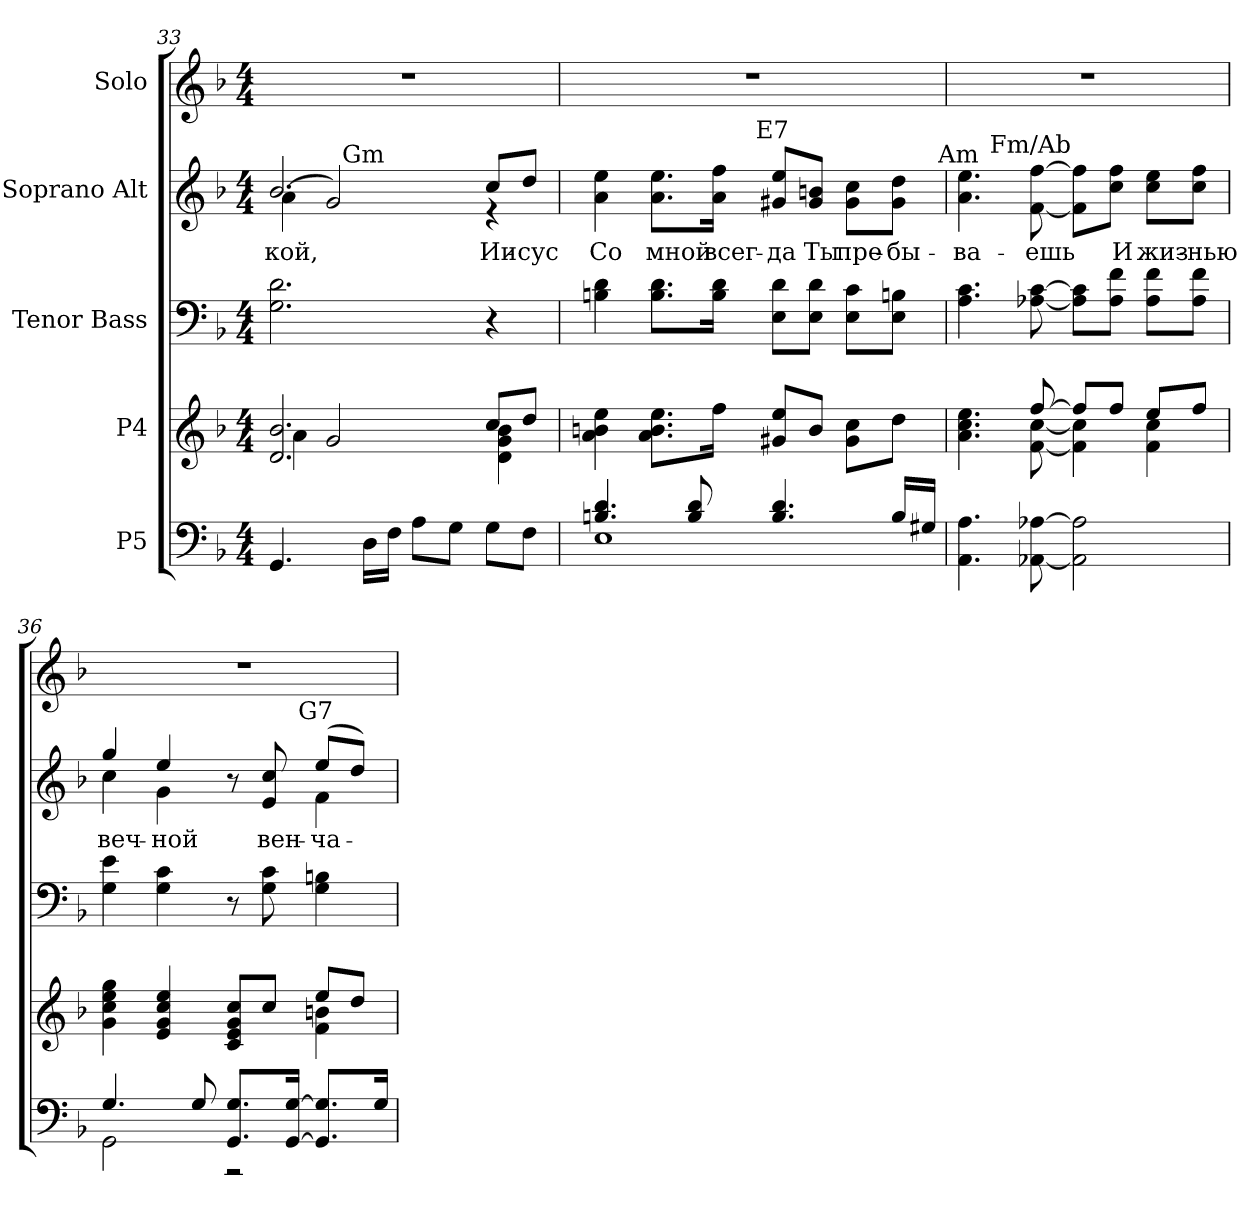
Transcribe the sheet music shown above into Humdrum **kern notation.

**kern	**kern	**kern	**kern	**text	**kern
*part5	*part4	*part3	*part2	*part2	*part1
*staff5	*staff4	*staff3	*staff2	*staff2	*staff1
*I"P5	*I"P4	*I"Tenor Bass	*I"Soprano Alt	*	*I"Solo
*clefF4	*clefG2	*clefF4	*clefG2	*	*clefG2
*k[b-]	*k[b-]	*k[b-]	*k[b-]	*	*k[b-]
*F:	*F:	*F:	*F:	*	*F:
*M4/4	*M4/4	*M4/4	*M4/4	*	*M4/4
=33	=33	=33	=33	=33	=33
*	*^	*	*	*	*
!	!	!	!	!LO:TX:a:cj:t=Gm'9	!	!
!	!	!	!	!	!LO:LY:b:color=#000000	!
*	*	*	*	*^	*	*
*	*	*	*	*	*^	*	*
4.GGi/	2.di/ 2.b-i	4ai\	2.Gi\ 2.di	2.b-i/	(4ai\	4.ryy	-кой,	1r
.	.	2gi/	.	.	2gi/)	.	.	.
!	!	!	!	!	!	!LO:TX:a:cj:t=Gm	!	!
16Di\LL	.	.	.	.	.	2ryy	.	.
16Fi\JJ	.	.	.	.	.	.	.	.
8Ai\L	.	.	.	.	.	.	.	.
8Gi\J	.	.	.	.	.	.	.	.
!	!	!	!	!	!	!	!LO:LY:b:color=#000000	!
8Gi\L	8cci/L	4di\ 4gi 4b-i	4r	8cci/L	4r	.	Ии-	.
!	!	!	!	!	!	!	!LO:LY:b:color=#000000	!
8Fi\J	8ddi/J	.	.	8ddi/J	.	8ryy	-сус	.
*	*v	*v	*	*v	*v	*v	*	*
!!LO:LB:g=z
=34	=34	=34	=34	=34	=34
*^	*	*	*	*	*
*	*	*	*	*^	*	*
*	*	*	*	*	*^	*	*
!	!	!	!	!LO:TX:a:cj:t=E7sus4	!	!	!	!
!	!	!	!	!	!	!	!LO:LY:b:color=#000000	!
*	*	*	*	*v	*v	*v	*	*
4.Bni/ 4.di	1Ei	4ai\ 4bni 4eei	4Bni\ 4di	4ai\ 4eei	Со	1r
!	!	!	!	!	!LO:LY:b:color=#000000	!
.	.	8.ai\ 8.bi\ 8.eei\L	8.Bi\ 8.di\L	8.ai\ 8.eei\L	мной	.
8Bi/ 8di	.	.	.	.	.	.
!	!	!	!	!	!LO:LY:b:color=#000000	!
.	.	16ffi\Jk	16Bi\ 16di\Jk	16ai\ 16ffi\Jk	всег-	.
!	!	!	!	!LO:TX:a:cj:t=E7	!	!
!	!	!	!	!	!LO:LY:b:color=#000000	!
4.Bi/ 4.di	.	8g#Xi/ 8eei/L	8Ei\ 8di\L	8g#Xi/ 8eei/L	-да	.
!	!	!	!	!	!LO:LY:b:color=#000000	!
.	.	8bi/J	8Ei\ 8di\J	8g#i/ 8bni/J	Ты	.
!	!	!	!	!	!LO:LY:b:color=#000000	!
.	.	8g#i\ 8cci\L	8Ei\ 8ci\L	8g#i\ 8cci\L	пре-	.
!	!	!	!	!	!LO:LY:b:color=#000000	!
16Bi/LL	.	8ddi\J	8Ei\ 8Bni\J	8g#i\ 8ddi\J	-бы-	.
16G#Xi/JJ	.	.	.	.	.	.
*v	*v	*	*	*	*	*
=35	=35	=35	=35	=35	=35
*	*^	*	*	*	*
!	!	!	!	!LO:TX:a:cj:t=Am	!	!
!	!	!	!	!	!LO:LY:b:color=#000000	!
4.AAi\ 4.Ai	4.ai\ 4.cci 4.eei	4.ryy	4.Ai\ 4.ci	4.ai\ 4.eei	-ва-	1r
!	!	!	!	!LO:TX:a:cj:t=Fm/Ab	!	!
!	!	!	!	!	!LO:LY:b:color=#000000	!
[<8AA-Xi\ [>8A-Xi	[>8ffi/	[<8fi\ [<8cci	[<8A-Xi\ [>8ci	[<8fi\ [>8ffi	-ешь	.
2AA-i\] 2A-i]	8ffi/L]	4fi\] 4cci]	8A-i]\ 8ci]\L	8fi]\ 8ffi]\L	.	.
!	!	!	!	!	!LO:LY:b:color=#000000	!
.	8ffi/J	.	8A-i\ 8fi\J	8cci\ 8ffi\J	И	.
!	!	!	!	!	!LO:LY:b:color=#000000	!
.	8eei/L	4fi\ 4cci	8A-i\ 8fi\L	8cci\ 8eei\L	жиз-	.
!	!	!	!	!	!LO:LY:b:color=#000000	!
.	8ffi/J	.	8A-i\ 8fi\J	8cci\ 8ffi\J	-нью	.
=36	=36	=36	=36	=36	=36	=36
*^	*	*	*	*	*	*
!	!	!	!	!	!LO:TX:a:cj:t=C/G	!	!
!	!	!	!	!	!	!LO:LY:b:color=#000000	!
*	*	*	*	*	*^	*	*
4.Gi/	2GGi\	4gi\ 4cci 4eei 4ggi	2.ryy	4Gi\ 4ei	4ggi/	4cci\	веч-	1r
!	!	!	!	!	!	!	!LO:LY:b:color=#000000	!
.	.	4ei/ 4gi 4cci 4eei	.	4Gi\ 4ci	4eei/	4gi\	-ной	.
8Gi/	.	.	.	.	.	.	.	.
8.GGi/ 8.Gi/L	2r	8ci/ 8ei/ 8gi/ 8cci/L	.	8r	8r	4ryy	.	.
!	!	!	!	!	!	!	!LO:LY:b:color=#000000	!
.	.	8cci/J	.	8Gi\ 8ci	8ei/ 8cci	.	вен-	.
[>16GGi/ [>16Gi/Jk	.	.	.	.	.	.	.	.
!	!	!	!	!	!LO:TX:a:cj:t=G7	!	!	!
!	!	!	!	!	!	!	!LO:LY:b:color=#000000	!
8.GGi]/ 8.Gi]/L	.	8eei/L	4fi\ 4bni	4Gi\ 4Bni	(8eei/L	4fi\	-ча-	.
.	.	8ddi/J	.	.	8ddi/J)	.	.	.
16Gi/Jk	.	.	.	.	.	.	.	.
*v	*v	*	*	*	*v	*v	*	*
*	*v	*v	*	*	*	*
=	=	=	=	=	=
*-	*-	*-	*-	*-	*-
